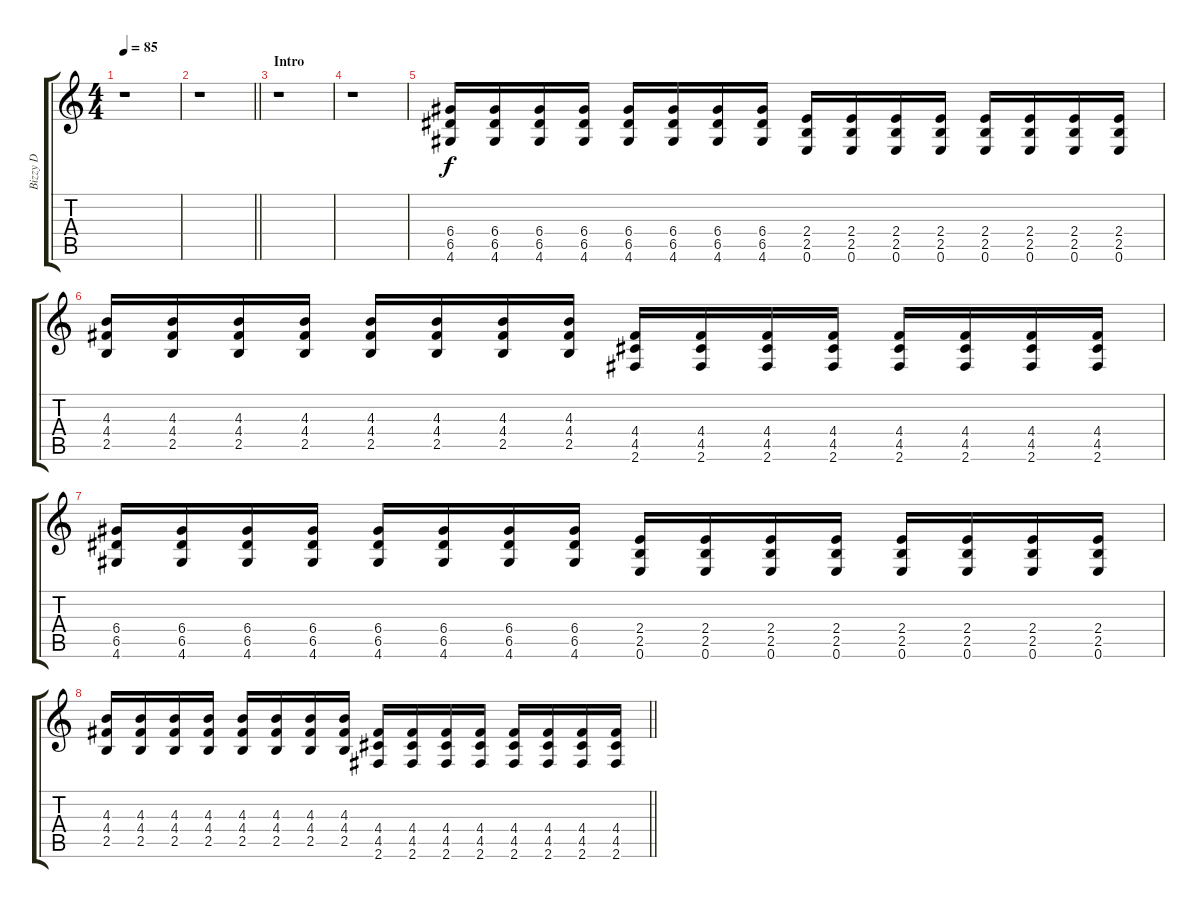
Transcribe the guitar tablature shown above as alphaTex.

\track ("Bizzy D" "Bizzy D") {instrument distortionguitar}
\staff {score tabs}
\tuning (E4 B3 G3 D3 A2 E2) {hide}
\ts (4 4)
\tempo 85
\clef g2
\ks c
r.1{dy f instrument distortionguitar} |
\barLineRight lightlight
r.1 |
\section ("" "Intro")
r.1 |
r.1 |
(6.4 6.5 4.6).16 (6.4 6.5 4.6).16 (6.4 6.5 4.6).16 (6.4 6.5 4.6).16 (6.4 6.5 4.6).16 (6.4 6.5 4.6).16 (6.4 6.5 4.6).16 (6.4 6.5 4.6).16 (2.4 2.5 0.6).16 (2.4 2.5 0.6).16 (2.4 2.5 0.6).16 (2.4 2.5 0.6).16 (2.4 2.5 0.6).16 (2.4 2.5 0.6).16 (2.4 2.5 0.6).16 (2.4 2.5 0.6).16 |
(4.3 4.4 2.5).16 (4.3 4.4 2.5).16 (4.3 4.4 2.5).16 (4.3 4.4 2.5).16 (4.3 4.4 2.5).16 (4.3 4.4 2.5).16 (4.3 4.4 2.5).16 (4.3 4.4 2.5).16 (4.4 4.5 2.6).16 (4.4 4.5 2.6).16 (4.4 4.5 2.6).16 (4.4 4.5 2.6).16 (4.4 4.5 2.6).16 (4.4 4.5 2.6).16 (4.4 4.5 2.6).16 (4.4 4.5 2.6).16 |
(6.4 6.5 4.6).16 (6.4 6.5 4.6).16 (6.4 6.5 4.6).16 (6.4 6.5 4.6).16 (6.4 6.5 4.6).16 (6.4 6.5 4.6).16 (6.4 6.5 4.6).16 (6.4 6.5 4.6).16 (2.4 2.5 0.6).16 (2.4 2.5 0.6).16 (2.4 2.5 0.6).16 (2.4 2.5 0.6).16 (2.4 2.5 0.6).16 (2.4 2.5 0.6).16 (2.4 2.5 0.6).16 (2.4 2.5 0.6).16 |
\barLineRight lightlight
(4.3 4.4 2.5).16 (4.3 4.4 2.5).16 (4.3 4.4 2.5).16 (4.3 4.4 2.5).16 (4.3 4.4 2.5).16 (4.3 4.4 2.5).16 (4.3 4.4 2.5).16 (4.3 4.4 2.5).16 (4.4 4.5 2.6).16 (4.4 4.5 2.6).16 (4.4 4.5 2.6).16 (4.4 4.5 2.6).16 (4.4 4.5 2.6).16 (4.4 4.5 2.6).16 (4.4 4.5 2.6).16 (4.4 4.5 2.6).16
